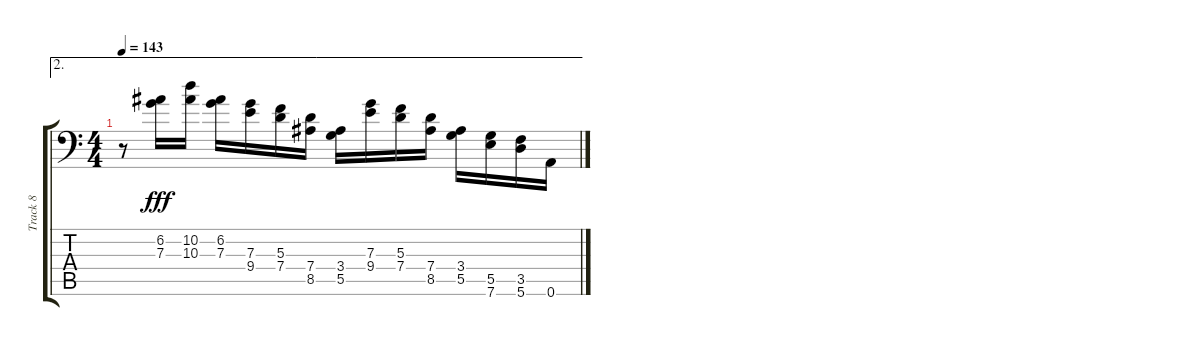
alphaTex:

\track ("Track 8" "Track 8") {instrument distortionguitar}
\staff {score tabs}
\tuning (A3 E3 C3 G2 D2 A1) {hide}
\ae 2
\ts (4 4)
\tempo 143
\clef f4
\ks c
r.8{dy fff} (6.2 7.3).16 (10.2 10.3).16 (6.2 7.3).16 (7.3 9.4).16 (5.3 7.4).16 (7.4 8.5).16 (3.4 5.5).16 (7.3 9.4).16 (5.3 7.4).16 (7.4 8.5).16 (3.4 5.5).16 (5.5 7.6).16 (3.5 5.6).16 0.6.16
